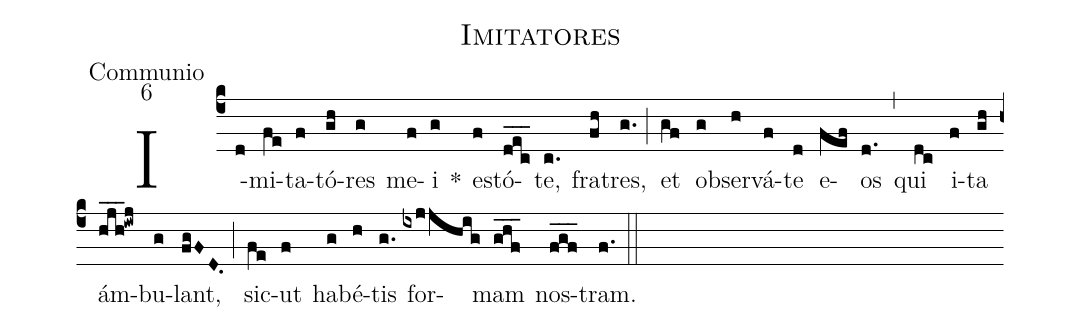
name:Imitatores;
office-part:Communio;
mode:6;
%%
(c4) I(d)mi(fe)ta(f)tó(gh)res(g) me(f)i(g) *() es(f)tó(dec___)te,(c.) fra(fh)tres,(g.) (;) et(gf) ob(g)ser(h)vá(f)te(d) e(fef)os(d.) (,) qui(dc) i(f)ta(gh) ám(hjh___!iwj)bu(g)lant,(fgFD.) (;) sic(fe)ut(f) ha(g)bé(h)tis(g.) for(ixjjhig)mam(ghf___) nos(fgf___)tram.(f.) (::)
